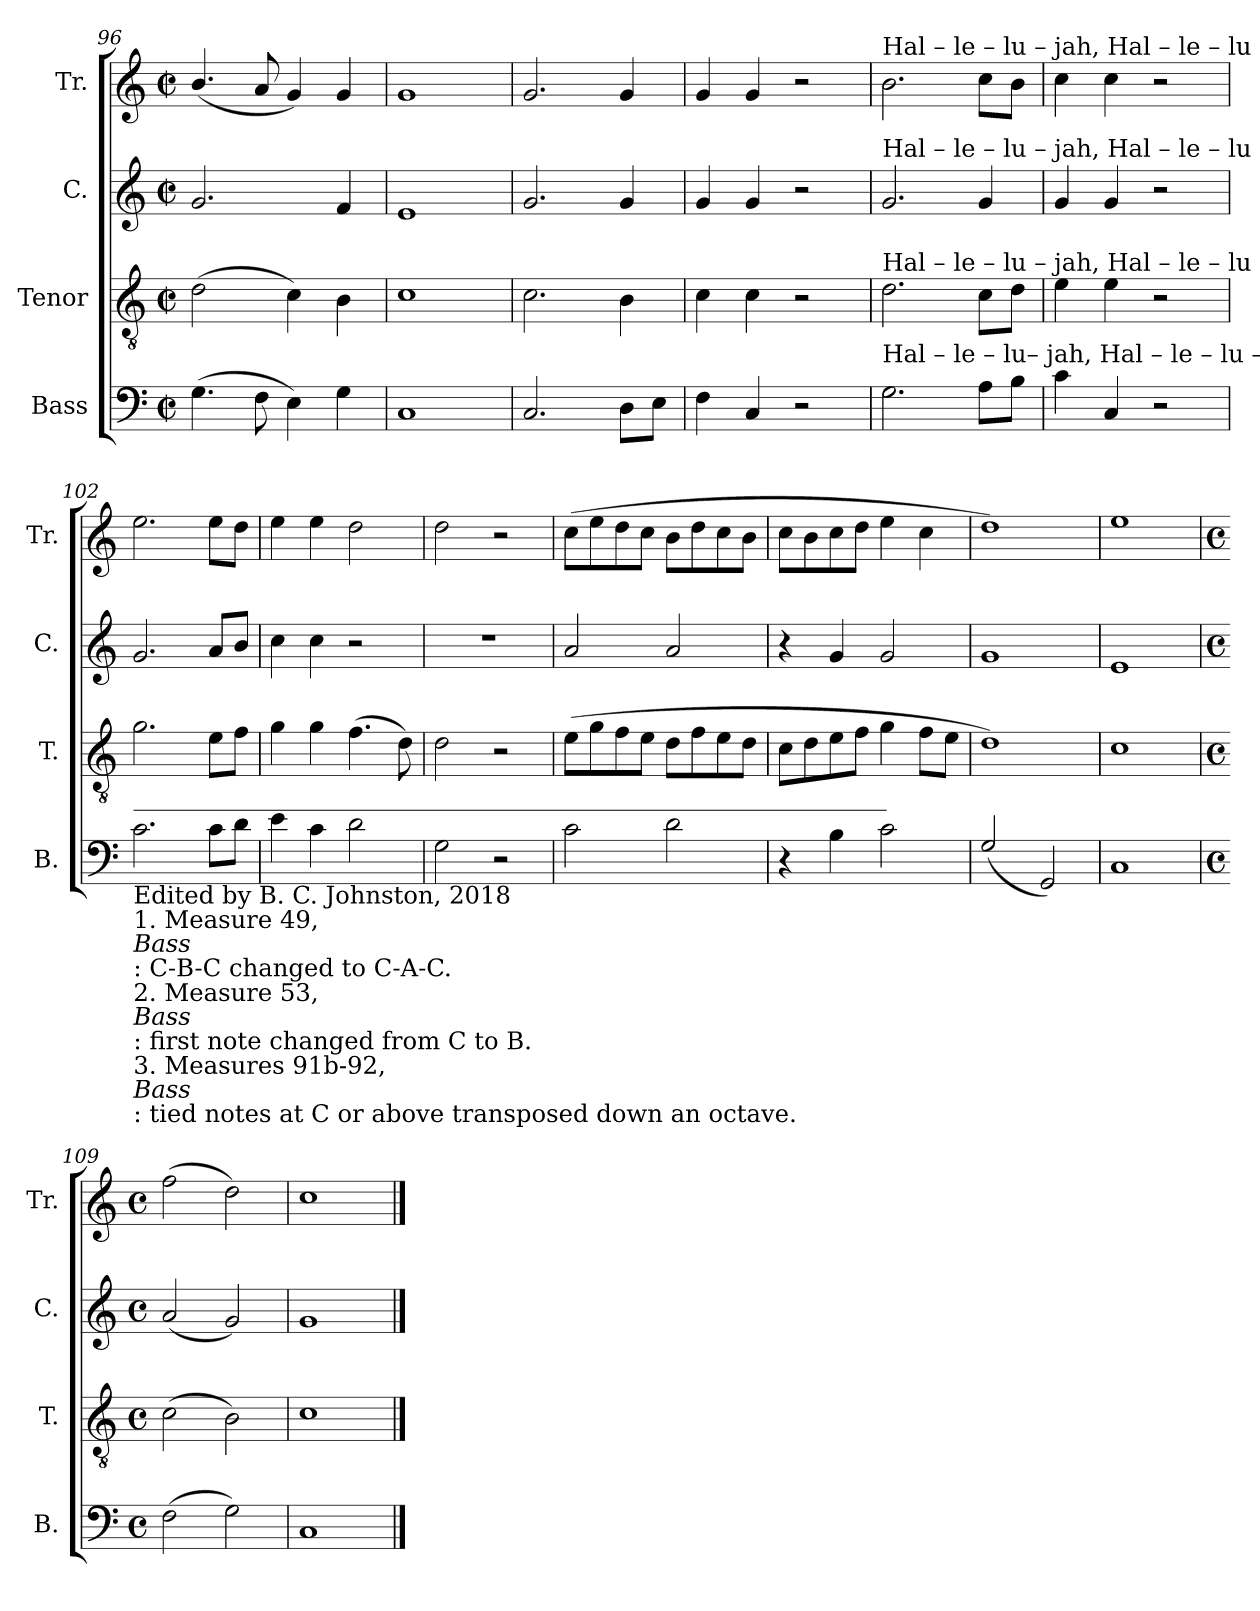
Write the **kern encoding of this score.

**kern	**kern	**kern	**kern
*part4	*part3	*part2	*part1
*staff4	*staff3	*staff2	*staff1
*I"Bass	*I"Tenor	*I"C.	*I"Tr.
*I'B.	*I'T.	*I'C.	*I'Tr.
*clefF4	*clefGv2	*clefG2	*clefG2
*k[]	*k[]	*k[]	*k[]
*M2/2	*M2/2	*M2/2	*M2/2
*met(c|)	*met(c|)	*met(c|)	*met(c|)
=96	=96	=96	=96
(4.G\	(2d\	2.g/	(4.b/
8F\	.	.	8a/
4E\)	4c\)	.	4g/)
4G\	4B\	4f/	4g/
=97	=97	=97	=97
1C	1c	1e	1g
=98	=98	=98	=98
2.C/	2.c\	2.g/	2.g/
8D\L	4B\	4g/	4g/
8E\J	.	.	.
=99	=99	=99	=99
4F\	4c\	4g/	4g/
4C/	4c\	4g/	4g/
2r	2r	2r	2r
=100	=100	=100	=100
!	!	!	!LO:TX:a:t=Hal – le – lu – jah,       Hal –  le  –   lu – jah,  A  –    men.        A        –         –         –         –         –         –         –        men.       A   –    men.
!	!	!LO:TX:a:t=Hal – le – lu – jah,       Hal –  le   –   lu – jah,                             A      –      men.                      A –  men.          A    –   men.         A   –   men.	!
!	!LO:TX:a:t=Hal – le  – lu – jah,     Hal –  le   –   lu – jah,  A  –     men.       A         –         –         –         –         –         –         –       men.        A   –   men.	!	!
!LO:TX:a:t=Hal – le  – lu– jah,      Hal –   le   –  lu – jah,  A  –    men.        A      –      men.                     A  –  men.          A     –   men.       A    –   men.	!	!	!
2.G\	2.d\	2.g/	2.b\
8A\L	8c\L	4g/	8cc\L
8B\J	8d\J	.	8b\J
=101	=101	=101	=101
4c\	4e\	4g/	4cc\
4C/	4e\	4g/	4cc\
2r	2r	2r	2r
=102	=102	=102	=102
!LO:TX:a:t=______________________________________________________________	!	!	!
!LO:TX:b:t=Edited by B. C. Johnston, 2018	!	!	!
!LO:TX:b:t=1. Measure 49,	!	!	!
!LO:TX:b:i:t=Bass	!	!	!
!LO:TX:b:t=&colon; C-B-C changed to C-A-C.	!	!	!
!LO:TX:b:t=2. Measure 53,	!	!	!
!LO:TX:b:i:t=Bass	!	!	!
!LO:TX:b:t=&colon; first note changed from C to B.	!	!	!
!LO:TX:b:t=3. Measures 91b-92,	!	!	!
!LO:TX:b:i:t=Bass	!	!	!
!LO:TX:b:t=&colon; tied notes at C or above transposed down an octave.	!	!	!
2.c\	2.g\	2.g/	2.ee\
8c\L	8e\L	8a/L	8ee\L
8d\J	8f\J	8b/J	8dd\J
=103	=103	=103	=103
4e\	4g\	4cc\	4ee\
4c\	4g\	4cc\	4ee\
2d\	(4.f\	2r	2dd\
.	8d\)	.	.
=104	=104	=104	=104
2G\	2d\	1r	2dd\
2r	2r	.	2r
=105	=105	=105	=105
2c\	(8e\L	2a/	(8cc\L
.	8g\	.	8ee\
.	8f\	.	8dd\
.	8e\J	.	8cc\J
2d\	8d\L	2a/	8b\L
.	8f\	.	8dd\
.	8e\	.	8cc\
.	8d\J	.	8b\J
=106	=106	=106	=106
4r	8c\L	4r	8cc\L
.	8d\	.	8b\
4B\	8e\	4g/	8cc\
.	8f\J	.	8dd\J
2c\	4g\	2g/	4ee\
.	8f\L	.	4cc\
.	8e\J	.	.
=107	=107	=107	=107
(2G/	1d)	1g	1dd)
2GG/)	.	.	.
=108	=108	=108	=108
1C	1c	1e	1ee
=109	=109	=109	=109
*M4/4	*M4/4	*M4/4	*M4/4
*met(c)	*met(c)	*met(c)	*met(c)
*	*	*	*MM70
(2F\	(2c\	(2a/	(2ff\
2G\)	2B\)	2g/)	2dd\)
=110	=110	=110	=110
1C	1c	1g	1cc
==	==	==	==
*-	*-	*-	*-
